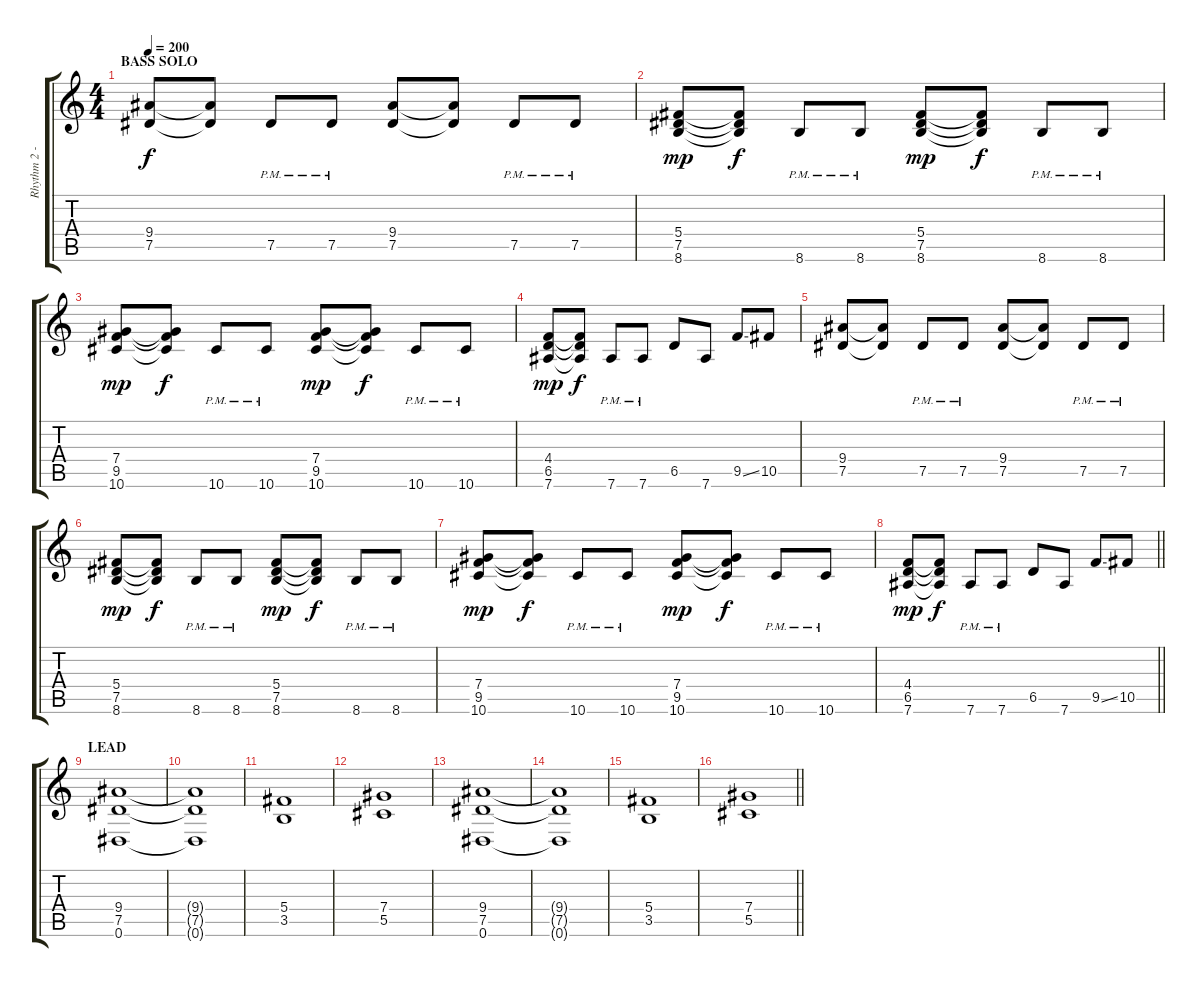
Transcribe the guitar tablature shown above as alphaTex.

\track ("Rhythm 2 - Ronny Dorian" "Rhythm 2 -") {instrument overdrivenguitar}
\staff {score tabs}
\tuning (Eb4 Bb3 Gb3 Db3 Ab2 Eb2) {hide}
\ts (4 4)
\section ("" "BASS SOLO")
\tempo 200
\clef g2
\ks c
(9.4 7.5).8{dy f} (9.4{t} 7.5{t}).8 7.5{pm}.8 7.5{pm}.8 (9.4 7.5).8 (9.4{t} 7.5{t}).8 7.5{pm}.8 7.5{pm}.8 |
(5.4 7.5 8.6).8{dy mp} (5.4{t} 7.5{t} 8.6{t}).8{dy f} 8.6{pm}.8 8.6{pm}.8 (5.4 7.5 8.6).8{dy mp} (5.4{t} 7.5{t} 8.6{t}).8{dy f} 8.6{pm}.8 8.6{pm}.8 |
(7.4 9.5 10.6).8{dy mp} (7.4{t} 9.5{t} 10.6{t}).8{dy f} 10.6{pm}.8 10.6{pm}.8 (7.4 9.5 10.6).8{dy mp} (7.4{t} 9.5{t} 10.6{t}).8{dy f} 10.6{pm}.8 10.6{pm}.8 |
(4.4 6.5 7.6).8{dy mp} (4.4{t} 6.5{t} 7.6{t}).8{dy f} 7.6{pm}.8 7.6{pm}.8 6.5.8 7.6.8 9.5{ss}.8 10.5.8 |
(9.4 7.5).8 (9.4{t} 7.5{t}).8 7.5{pm}.8 7.5{pm}.8 (9.4 7.5).8 (9.4{t} 7.5{t}).8 7.5{pm}.8 7.5{pm}.8 |
(5.4 7.5 8.6).8{dy mp} (5.4{t} 7.5{t} 8.6{t}).8{dy f} 8.6{pm}.8 8.6{pm}.8 (5.4 7.5 8.6).8{dy mp} (5.4{t} 7.5{t} 8.6{t}).8{dy f} 8.6{pm}.8 8.6{pm}.8 |
(7.4 9.5 10.6).8{dy mp} (7.4{t} 9.5{t} 10.6{t}).8{dy f} 10.6{pm}.8 10.6{pm}.8 (7.4 9.5 10.6).8{dy mp} (7.4{t} 9.5{t} 10.6{t}).8{dy f} 10.6{pm}.8 10.6{pm}.8 |
\barLineRight lightlight
(4.4 6.5 7.6).8{dy mp} (4.4{t} 6.5{t} 7.6{t}).8{dy f} 7.6{pm}.8 7.6{pm}.8 6.5.8 7.6.8 9.5{ss}.8 10.5.8 |
\section ("" "LEAD")
(9.4 7.5 0.6).1 |
(9.4{t} 7.5{t} 0.6{t}).1 |
(5.4 3.5).1 |
(7.4 5.5).1 |
(9.4 7.5 0.6).1 |
(9.4{t} 7.5{t} 0.6{t}).1 |
(5.4 3.5).1 |
\barLineRight lightlight
(7.4 5.5).1
